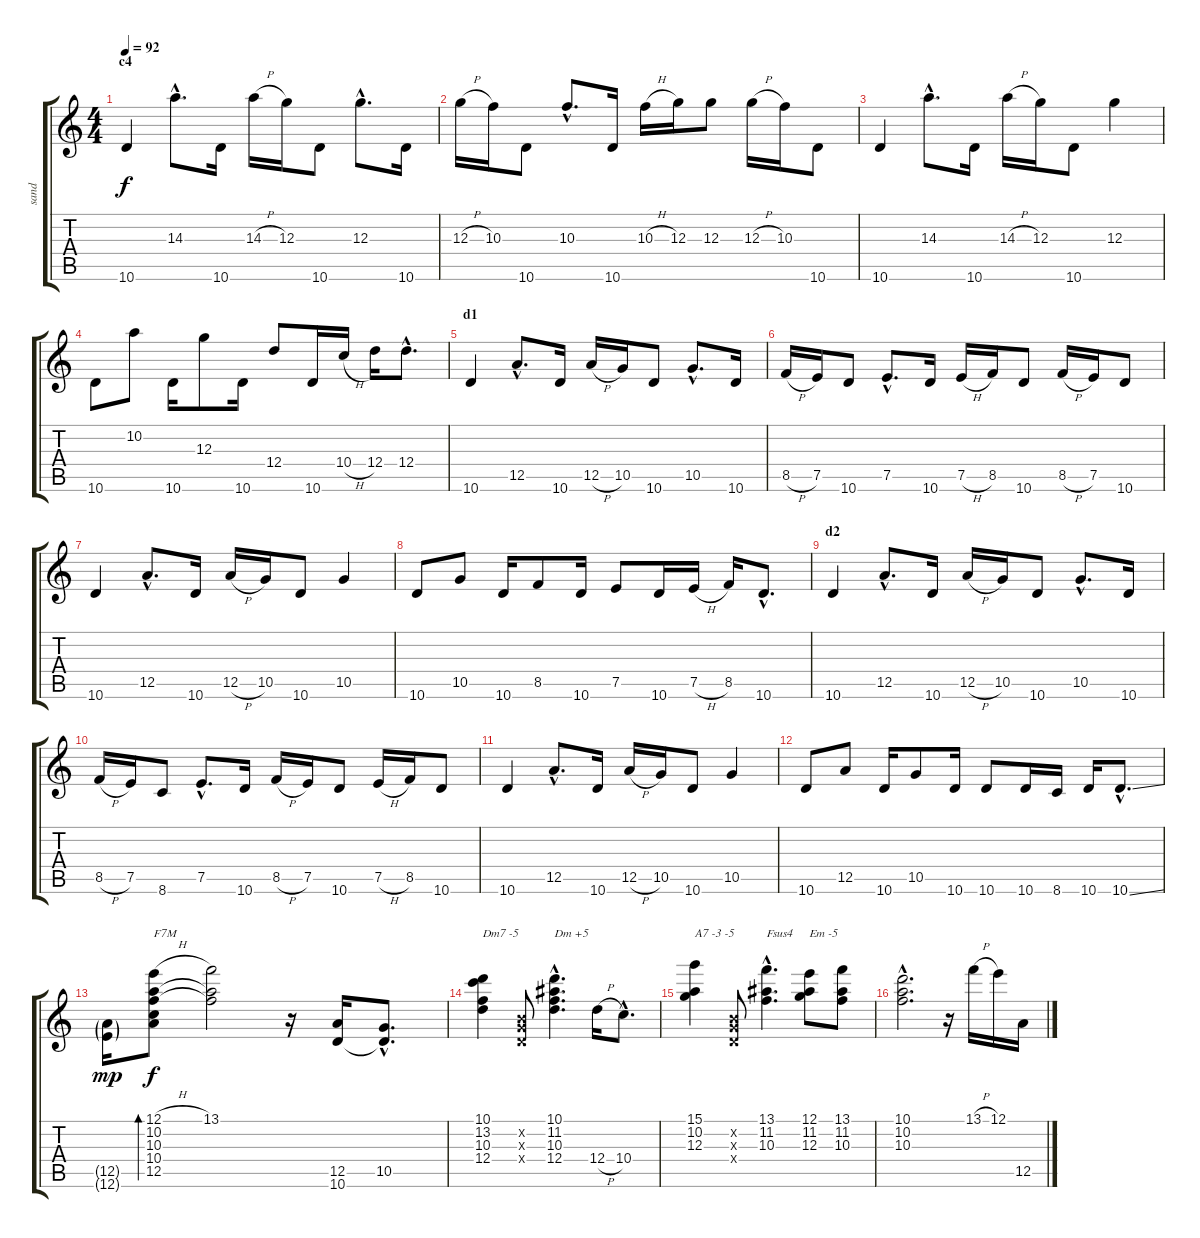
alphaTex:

\track ("sand" "sand") {instrument acousticguitarnylon}
\staff {score tabs}
\tuning (E4 B3 G3 D3 A2 E2) {hide}
\ts (4 4)
\section ("" "c4")
\tempo 92
\clef g2
\ks c
10.6.4{dy f} 14.3{hac}.8{d} 10.6.16 14.3{h}.16 12.3.16 10.6.8 12.3{hac}.8{d} 10.6.16 |
12.3{h}.16 10.3.16 10.6.8 10.3{hac}.8{d} 10.6.16 10.3{h}.16 12.3.16 12.3.8 12.3{h}.16 10.3.16 10.6.8 |
10.6.4 14.3{hac}.8{d} 10.6.16 14.3{h}.16 12.3.16 10.6.8 12.3.4 |
10.6.8 10.2.8 10.6.16 12.3.8 10.6.16 12.4.8 10.6.16 10.4{h}.16 12.4.16 12.4{hac}.8{d} |
\section ("" "d1")
10.6.4 12.5{hac}.8{d} 10.6.16 12.5{h}.16 10.5.16 10.6.8 10.5{hac}.8{d} 10.6.16 |
8.5{h}.16 7.5.16 10.6.8 7.5{hac}.8{d} 10.6.16 7.5{h}.16 8.5.16 10.6.8 8.5{h}.16 7.5.16 10.6.8 |
10.6.4 12.5{hac}.8{d} 10.6.16 12.5{h}.16 10.5.16 10.6.8 10.5.4 |
10.6.8 10.5.8 10.6.16 8.5.8 10.6.16 7.5.8 10.6.16 7.5{h}.16 8.5.16 10.6{hac}.8{d} |
\section ("" "d2")
10.6.4 12.5{hac}.8{d} 10.6.16 12.5{h}.16 10.5.16 10.6.8 10.5{hac}.8{d} 10.6.16 |
8.5{h}.16 7.5.16 8.6.8 7.5{hac}.8{d} 10.6.16 8.5{h}.16 7.5.16 10.6.8 7.5{h}.16 8.5.16 10.6.8 |
10.6.4 12.5{hac}.8{d} 10.6.16 12.5{h}.16 10.5.16 10.6.8 10.5.4 |
10.6.8 12.5.8 10.6.16 10.5.8 10.6.16 10.6.8 10.6.16 8.6.16 10.6.16 10.6{ss hac}.8{d} |
(12.5{g} 12.6{g}).16{dy mp} (12.1{h} 10.2 10.3 10.4 12.5).8{bd 240 txt "F7M" dy f} (13.1 10.2{t} 10.3{t}).2 r.16 (12.5 10.6).16 (10.5{hac} 10.6{hac t}).8{d} |
(10.1 13.2 10.3 12.4).4{txt "Dm7 -5"} (0.2{x} 0.3{x} 0.4{x}).8 (10.1{hac} 11.2{hac} 10.3{hac} 12.4{hac}).4{d txt "Dm +5"} 12.4{h}.16 10.4{hac}.8{d} |
(15.1 10.2 12.3).4{txt "A7 -3 -5"} (0.2{x} 0.3{x} 0.4{x}).8 (13.1{hac} 11.2{hac} 10.3{hac}).4{d txt "Fsus4"} (12.1 11.2 12.3).8{txt "Em -5"} (13.1 11.2 10.3).8 |
(10.1{hac} 10.2{hac} 10.3{hac}).2{d} r.16 13.1{h}.16 12.1.16 12.5.16
